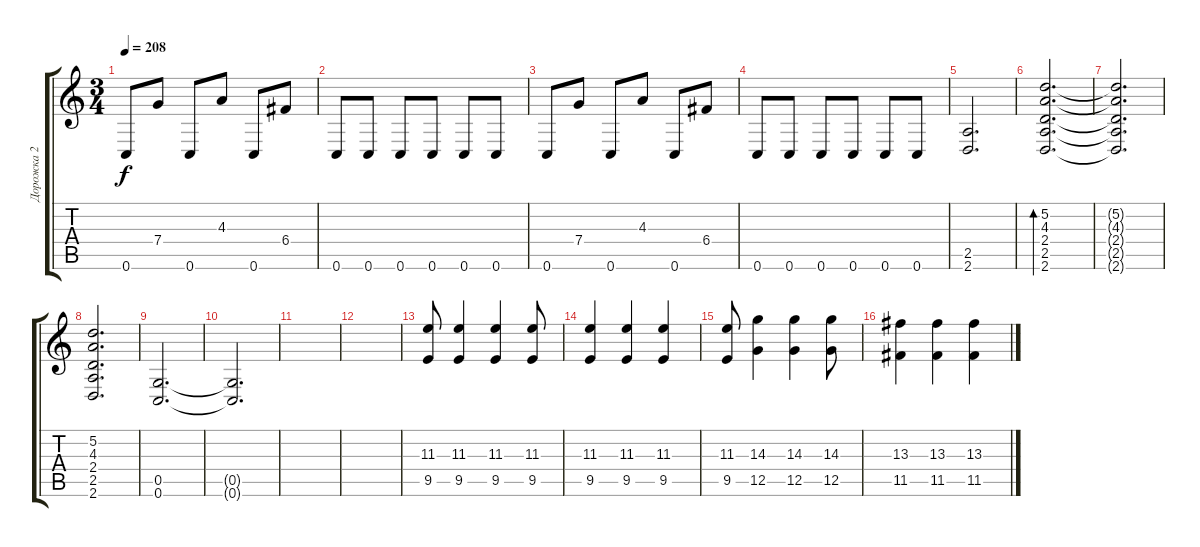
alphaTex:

\track ("Дорожка 2" "Дорожка 2") {instrument distortionguitar}
\staff {score tabs}
\tuning (D4 A3 F3 C3 G2 C2) {hide}
\ts (3 4)
\tempo 208
\clef g2
\ks c
0.6.8{dy f} 7.4.8 0.6.8 4.3.8 0.6.8 6.4.8 |
0.6.8 0.6.8 0.6.8 0.6.8 0.6.8 0.6.8 |
0.6.8 7.4.8 0.6.8 4.3.8 0.6.8 6.4.8 |
0.6.8 0.6.8 0.6.8 0.6.8 0.6.8 0.6.8 |
(2.5 2.6).2{d} |
(5.2 4.3 2.4 2.5 2.6).2{d bd 60} |
(5.2{t} 4.3{t} 2.4{t} 2.5{t} 2.6{t}).2{d} |
(5.2 4.3 2.4 2.5 2.6).2{d} |
(0.5 0.6).2{d} |
(0.5{t} 0.6{t}).2{d} |
|
|
(11.3 9.5).8 (11.3 9.5).4 (11.3 9.5).4 (11.3 9.5).8 |
(11.3 9.5).4 (11.3 9.5).4 (11.3 9.5).4 |
(11.3 9.5).8 (14.3 12.5).4 (14.3 12.5).4 (14.3 12.5).8 |
(13.3 11.5).4 (13.3 11.5).4 (13.3 11.5).4
